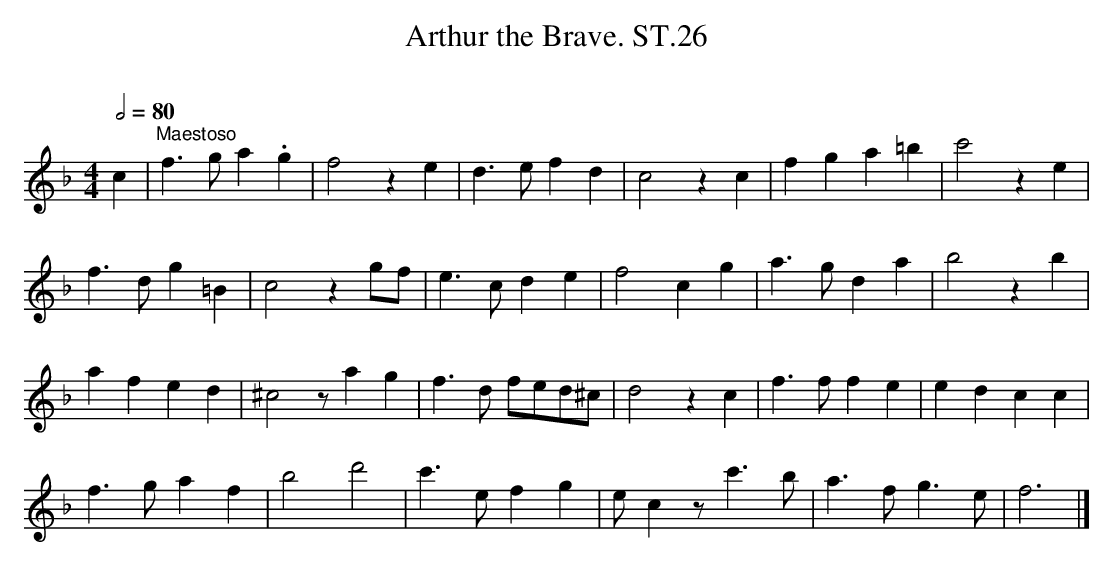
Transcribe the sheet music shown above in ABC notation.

X:1
T:Arthur the Brave. ST.26
M:4/4
L:1/4
Q:1/2=80
O:
K:F
c|"^Maestoso"f>ga.g|f2ze|d>efd|c2zc|fga=b|c'2ze|
f>dg=B|c2zg/2f/2|e>cde|f2cg|a>gda|b2zb|
afed|^c2z/2ag|f>d f/2e/2d/2^c/2|d2zc|f>ffe|edcc|
f>gaf|b2d'2|c'>efg|e/2cz/2c'>b|a>fg>e|f3|]
